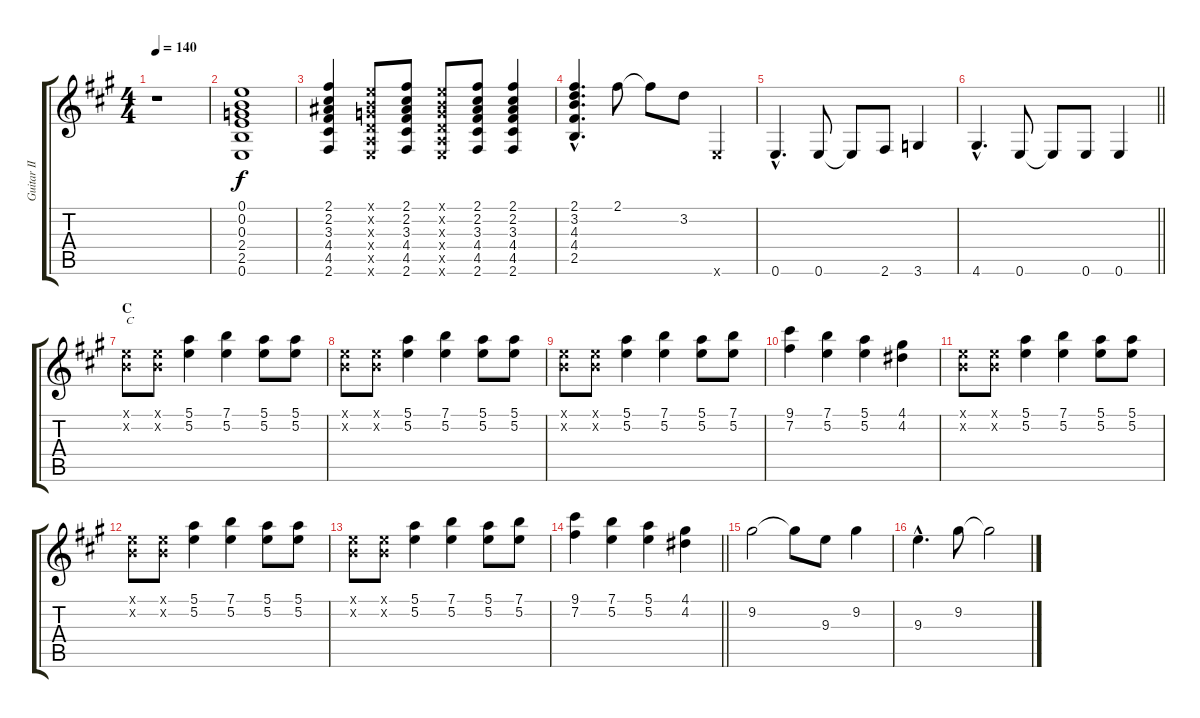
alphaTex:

\track ("Guitar II" "Guitar II") {instrument acousticguitarsteel}
\staff {score tabs}
\tuning (E4 B3 G3 D3 A2 E2) {hide}
\ts (4 4)
\tempo 140
\clef g2
\ks a
r.1{dy f} |
(0.1 0.2 0.3 2.4 2.5 0.6).1 |
(2.1 2.2 3.3 4.4 4.5 2.6).4 (0.1{x} 0.2{x} 0.3{x} 0.4{x} 0.5{x} 0.6{x}).8 (2.1 2.2 3.3 4.4 4.5 2.6).8 (0.1{x} 0.2{x} 0.3{x} 0.4{x} 0.5{x} 0.6{x}).8 (2.1 2.2 3.3 4.4 4.5 2.6).8 (2.1 2.2 3.3 4.4 4.5 2.6).4 |
(2.1{hac} 3.2{hac} 4.3{hac} 4.4{hac} 2.5{hac}).4{d} 2.1.8 2.1{t}.8 3.2.8 0.6{x}.4 |
0.6{hac}.4{d} 0.6.8 0.6{t}.8 2.6.8 3.6.4 |
\barLineRight lightlight
4.6{hac}.4{d} 0.6.8 0.6{t}.8 0.6.8 0.6.4 |
\section ("" "C")
(0.1{x} 0.2{x}).8{txt "C"} (0.1{x} 0.2{x}).8 (5.1 5.2).4 (7.1 5.2).4 (5.1 5.2).8 (5.1 5.2).8 |
(0.1{x} 0.2{x}).8 (0.1{x} 0.2{x}).8 (5.1 5.2).4 (7.1 5.2).4 (5.1 5.2).8 (5.1 5.2).8 |
(0.1{x} 0.2{x}).8 (0.1{x} 0.2{x}).8 (5.1 5.2).4 (7.1 5.2).4 (5.1 5.2).8 (7.1 5.2).8 |
(9.1 7.2).4 (7.1 5.2).4 (5.1 5.2).4 (4.1 4.2).4 |
(0.1{x} 0.2{x}).8 (0.1{x} 0.2{x}).8 (5.1 5.2).4 (7.1 5.2).4 (5.1 5.2).8 (5.1 5.2).8 |
(0.1{x} 0.2{x}).8 (0.1{x} 0.2{x}).8 (5.1 5.2).4 (7.1 5.2).4 (5.1 5.2).8 (5.1 5.2).8 |
(0.1{x} 0.2{x}).8 (0.1{x} 0.2{x}).8 (5.1 5.2).4 (7.1 5.2).4 (5.1 5.2).8 (7.1 5.2).8 |
\barLineRight lightlight
(9.1 7.2).4 (7.1 5.2).4 (5.1 5.2).4 (4.1 4.2).4 |
9.2.2 9.2{t}.8 9.3.8 9.2.4 |
9.3{hac}.4{d} 9.2.8 9.2{t}.2
